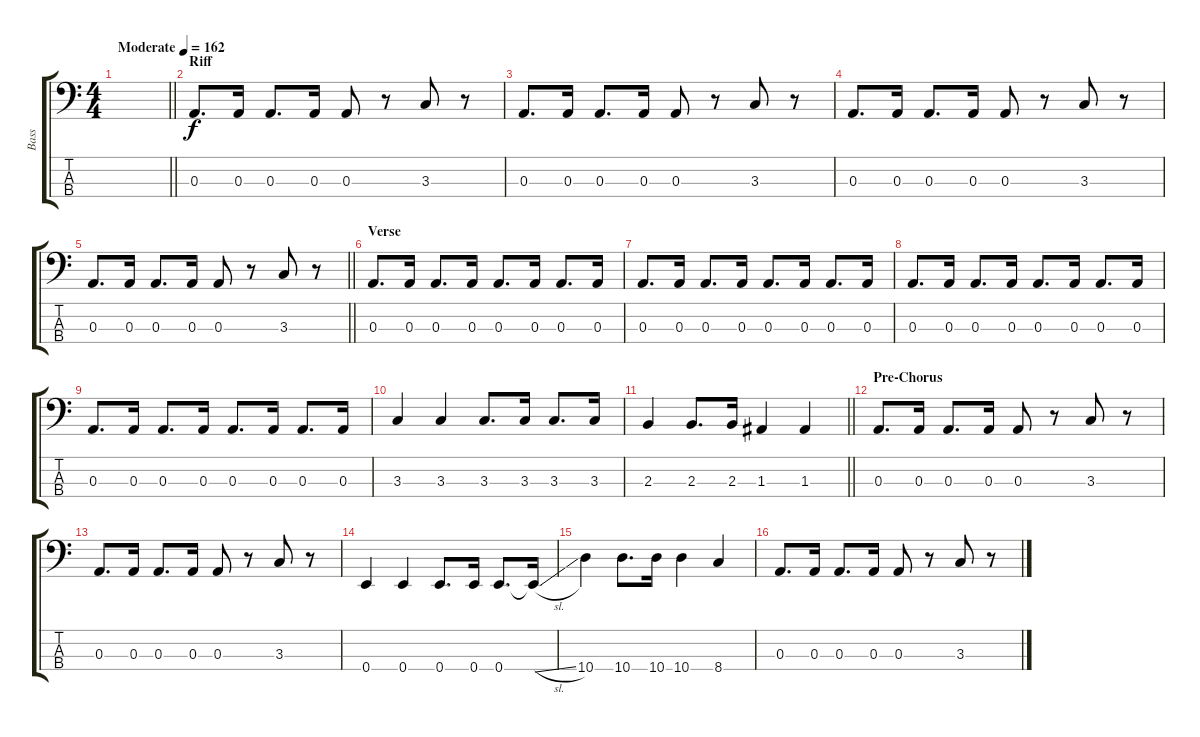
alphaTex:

\track ("Bass" "Bass") {instrument electricbassfinger}
\staff {score tabs}
\tuning (G2 D2 A1 E1) {hide}
\ts (4 4)
\tempo (162 "Moderate")
\clef f4
\barLineRight lightlight
\ks c
|
\section ("" "Riff")
0.3.8{d} 0.3.16 0.3.8{d} 0.3.16 0.3.8 r.8 3.3.8 r.8 |
0.3.8{d} 0.3.16 0.3.8{d} 0.3.16 0.3.8 r.8 3.3.8 r.8 |
0.3.8{d} 0.3.16 0.3.8{d} 0.3.16 0.3.8 r.8 3.3.8 r.8 |
\barLineRight lightlight
0.3.8{d} 0.3.16 0.3.8{d} 0.3.16 0.3.8 r.8 3.3.8 r.8 |
\section ("" "Verse")
0.3.8{d} 0.3.16 0.3.8{d} 0.3.16 0.3.8{d} 0.3.16 0.3.8{d} 0.3.16 |
0.3.8{d} 0.3.16 0.3.8{d} 0.3.16 0.3.8{d} 0.3.16 0.3.8{d} 0.3.16 |
0.3.8{d} 0.3.16 0.3.8{d} 0.3.16 0.3.8{d} 0.3.16 0.3.8{d} 0.3.16 |
0.3.8{d} 0.3.16 0.3.8{d} 0.3.16 0.3.8{d} 0.3.16 0.3.8{d} 0.3.16 |
3.3.4 3.3.4 3.3.8{d} 3.3.16 3.3.8{d} 3.3.16 |
\barLineRight lightlight
2.3.4 2.3.8{d} 2.3.16 1.3.4 1.3.4 |
\section ("" "Pre-Chorus")
0.3.8{d} 0.3.16 0.3.8{d} 0.3.16 0.3.8 r.8 3.3.8 r.8 |
0.3.8{d} 0.3.16 0.3.8{d} 0.3.16 0.3.8 r.8 3.3.8 r.8 |
0.4.4 0.4.4 0.4.8{d} 0.4.16 0.4.8{d} 0.4{sl t}.16 |
10.4.4 10.4.8{d} 10.4.16 10.4.4 8.4.4 |
0.3.8{d} 0.3.16 0.3.8{d} 0.3.16 0.3.8 r.8 3.3.8 r.8
